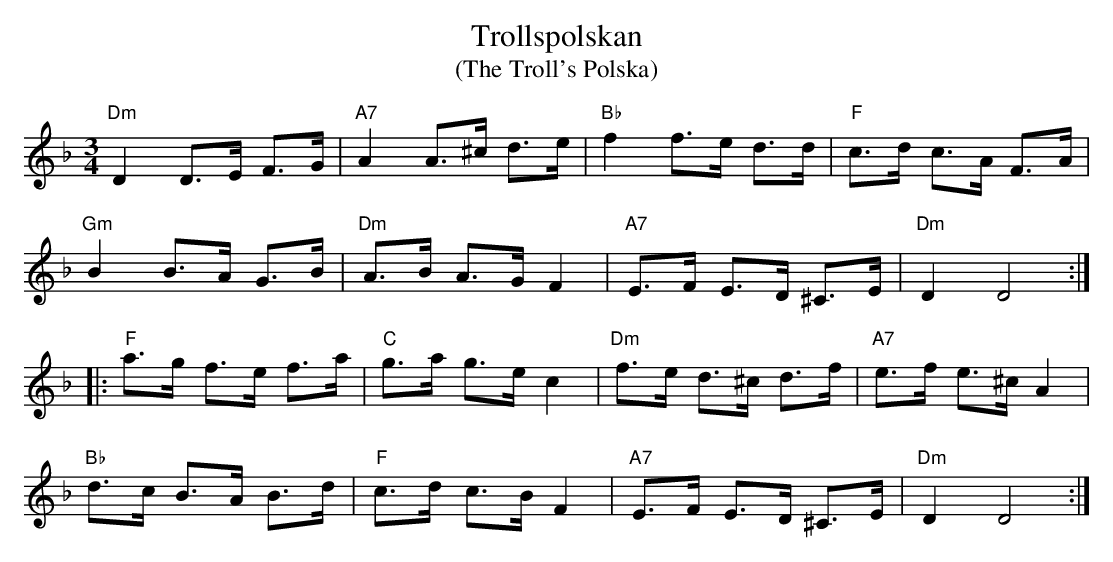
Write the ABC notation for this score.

X:1
T:Trollspolskan
T:(The Troll's Polska)
L:1/8
M:3/4
K:Dm
"Dm"D2 D>E F>G|"A7"A2 A>^c d>e|"Bb"f2 f>e d>d|"F"c>d c>A F>A|
"Gm"B2 B>A G>B|"Dm"A>B A>G F2|"A7"E>F E>D ^C>E|"Dm"D2D4:|
|:"F"a>g f>e f>a|"C"g>a g>e c2|"Dm"f>e d>^c d>f|"A7"e>f e>^c A2|
"Bb"d>c B>A B>d|"F"c>d c>B F2|"A7"E>F E>D ^C>E|"Dm"D2D4:|
